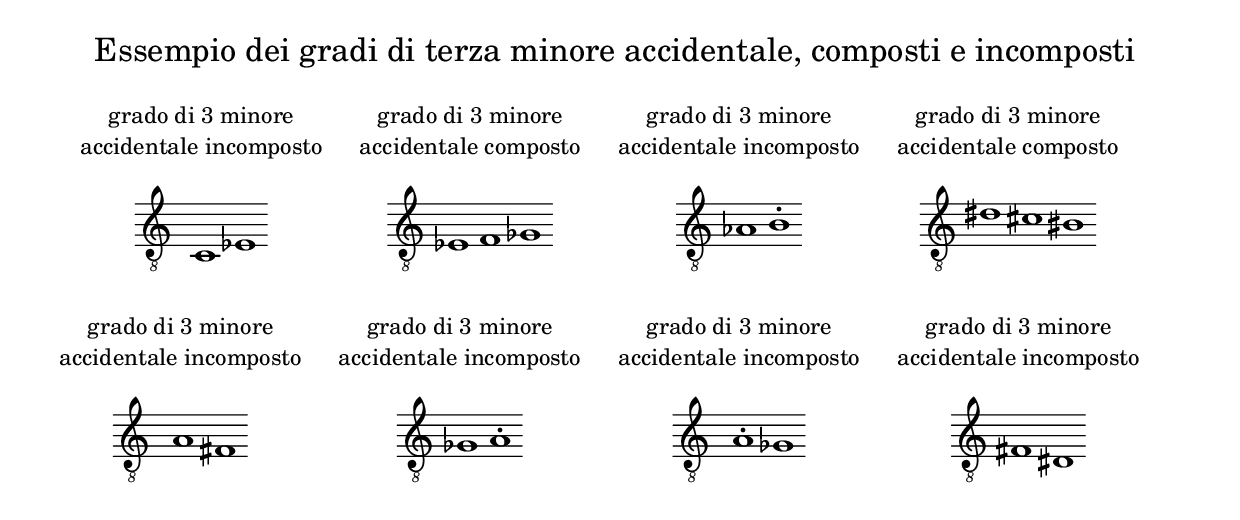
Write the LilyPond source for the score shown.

\version "2.22.2"

% Auto generated file

\header {
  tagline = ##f
}

dot = {
   \once \override Script.add-stem-support = ##f
   \once \override Script.toward-stem-shift = 0
   \once \override Script.skyline-horizontal-padding = 0
   \once \override Script.direction = 1
   \once \override Script.font-size = 1
}

\markup {
  \center-column {
    \line {
      \center-align
      \fontsize#3 { \concat { \normal-text "Essempio dei gradi di terza minore accidentale, composti e incomposti"} }
    }
    \null
    \line {
      \center-column {
        \line {
          \left-align {  \normal-text "grado di 3 minore" }
        }
        \line {
          \left-align {  \normal-text "accidentale incomposto" }
        }

        \null
        \line {
          \score {
            <<
              \new Staff \with { instrumentName = ""} {
                \override Staff.TimeSignature.stencil = ##f
                \override Staff.NoteHead.style = #'baroque
                \accidentalStyle Score.forget
                \cadenzaOn
                \clef "treble_8"
                \key c #`((0 . ,NATURAL) (1 . ,NATURAL) (2 . ,NATURAL)
                          (3 . ,NATURAL) (4 . ,NATURAL) (5 . ,NATURAL)
                          (6 . ,NATURAL))  c1  es1 
                \cadenzaOff
              }
            >>
            \layout {
              \context {
                \Score
                \override SpacingSpanner.common-shortest-duration = #(ly:make-moment 1)
              }
            }
          }
        }

      }
      \hspace #3 
      \center-column {
        \line {
          \left-align {  \normal-text "grado di 3 minore" }
        }
        \line {
          \left-align {  \normal-text "accidentale composto" }
        }

        \null
        \line {
          \score {
            <<
              \new Staff \with { instrumentName = ""} {
                \override Staff.TimeSignature.stencil = ##f
                \override Staff.NoteHead.style = #'baroque
                \accidentalStyle Score.forget
                \cadenzaOn
                \clef "treble_8"
                \key c #`((0 . ,NATURAL) (1 . ,NATURAL) (2 . ,NATURAL)
                          (3 . ,NATURAL) (4 . ,NATURAL) (5 . ,NATURAL)
                          (6 . ,NATURAL))  es1  f1  ges1 
                \cadenzaOff
              }
            >>
            \layout {
              \context {
                \Score
                \override SpacingSpanner.common-shortest-duration = #(ly:make-moment 1)
              }
            }
          }
        }

      }
      \hspace #3 
      \center-column {
        \line {
          \left-align {  \normal-text "grado di 3 minore" }
        }
        \line {
          \left-align {  \normal-text "accidentale incomposto" }
        }

        \null
        \line {
          \score {
            <<
              \new Staff \with { instrumentName = ""} {
                \override Staff.TimeSignature.stencil = ##f
                \override Staff.NoteHead.style = #'baroque
                \accidentalStyle Score.forget
                \cadenzaOn
                \clef "treble_8"
                \key c #`((0 . ,NATURAL) (1 . ,NATURAL) (2 . ,NATURAL)
                          (3 . ,NATURAL) (4 . ,NATURAL) (5 . ,NATURAL)
                          (6 . ,NATURAL))  as1  \dot b1-. 
                \cadenzaOff
              }
            >>
            \layout {
              \context {
                \Score
                \override SpacingSpanner.common-shortest-duration = #(ly:make-moment 1)
              }
            }
          }
        }

      }
      \hspace #3 
      \center-column {
        \line {
          \left-align {  \normal-text "grado di 3 minore" }
        }
        \line {
          \left-align {  \normal-text "accidentale composto" }
        }

        \null
        \line {
          \score {
            <<
              \new Staff \with { instrumentName = ""} {
                \override Staff.TimeSignature.stencil = ##f
                \override Staff.NoteHead.style = #'baroque
                \accidentalStyle Score.forget
                \cadenzaOn
                \clef "treble_8"
                \key c #`((0 . ,NATURAL) (1 . ,NATURAL) (2 . ,NATURAL)
                          (3 . ,NATURAL) (4 . ,NATURAL) (5 . ,NATURAL)
                          (6 . ,NATURAL))  dis'1  cis'1  bis1 
                \cadenzaOff
              }
            >>
            \layout {
              \context {
                \Score
                \override SpacingSpanner.common-shortest-duration = #(ly:make-moment 1)
              }
            }
          }
        }

      }
      \hspace #3 
    }
    \null
    \null
    \line {      \center-column {
        \line {
          \left-align {  \normal-text "grado di 3 minore" }
        }
        \line {
          \left-align {  \normal-text "accidentale incomposto" }
        }

        \null
        \line {
          \score {
            <<
              \new Staff \with { instrumentName = ""} {
                \override Staff.TimeSignature.stencil = ##f
                \override Staff.NoteHead.style = #'baroque
                \accidentalStyle Score.forget
                \cadenzaOn
                \clef "treble_8"
                \key c #`((0 . ,NATURAL) (1 . ,NATURAL) (2 . ,NATURAL)
                          (3 . ,NATURAL) (4 . ,NATURAL) (5 . ,NATURAL)
                          (6 . ,NATURAL))  a1  fis1 
                \cadenzaOff
              }
            >>
            \layout {
              \context {
                \Score
                \override SpacingSpanner.common-shortest-duration = #(ly:make-moment 1)
              }
            }
          }
        }

      }
      \hspace #3 
      \center-column {
        \line {
          \left-align {  \normal-text "grado di 3 minore" }
        }
        \line {
          \left-align {  \normal-text "accidentale incomposto" }
        }

        \null
        \line {
          \score {
            <<
              \new Staff \with { instrumentName = ""} {
                \override Staff.TimeSignature.stencil = ##f
                \override Staff.NoteHead.style = #'baroque
                \accidentalStyle Score.forget
                \cadenzaOn
                \clef "treble_8"
                \key c #`((0 . ,NATURAL) (1 . ,NATURAL) (2 . ,NATURAL)
                          (3 . ,NATURAL) (4 . ,NATURAL) (5 . ,NATURAL)
                          (6 . ,NATURAL))  ges1  \dot a1-. 
                \cadenzaOff
              }
            >>
            \layout {
              \context {
                \Score
                \override SpacingSpanner.common-shortest-duration = #(ly:make-moment 1)
              }
            }
          }
        }

      }
      \hspace #3 
      \center-column {
        \line {
          \left-align {  \normal-text "grado di 3 minore" }
        }
        \line {
          \left-align {  \normal-text "accidentale incomposto" }
        }

        \null
        \line {
          \score {
            <<
              \new Staff \with { instrumentName = ""} {
                \override Staff.TimeSignature.stencil = ##f
                \override Staff.NoteHead.style = #'baroque
                \accidentalStyle Score.forget
                \cadenzaOn
                \clef "treble_8"
                \key c #`((0 . ,NATURAL) (1 . ,NATURAL) (2 . ,NATURAL)
                          (3 . ,NATURAL) (4 . ,NATURAL) (5 . ,NATURAL)
                          (6 . ,NATURAL))  \dot a1-.  ges1 
                \cadenzaOff
              }
            >>
            \layout {
              \context {
                \Score
                \override SpacingSpanner.common-shortest-duration = #(ly:make-moment 1)
              }
            }
          }
        }

      }
      \hspace #3 
      \center-column {
        \line {
          \left-align {  \normal-text "grado di 3 minore" }
        }
        \line {
          \left-align {  \normal-text "accidentale incomposto" }
        }

        \null
        \line {
          \score {
            <<
              \new Staff \with { instrumentName = ""} {
                \override Staff.TimeSignature.stencil = ##f
                \override Staff.NoteHead.style = #'baroque
                \accidentalStyle Score.forget
                \cadenzaOn
                \clef "treble_8"
                \key c #`((0 . ,NATURAL) (1 . ,NATURAL) (2 . ,NATURAL)
                          (3 . ,NATURAL) (4 . ,NATURAL) (5 . ,NATURAL)
                          (6 . ,NATURAL))  fis1  dis1 
                \cadenzaOff
              }
            >>
            \layout {
              \context {
                \Score
                \override SpacingSpanner.common-shortest-duration = #(ly:make-moment 1)
              }
            }
          }
        }

      }
      \hspace #3 

    }
  }
}